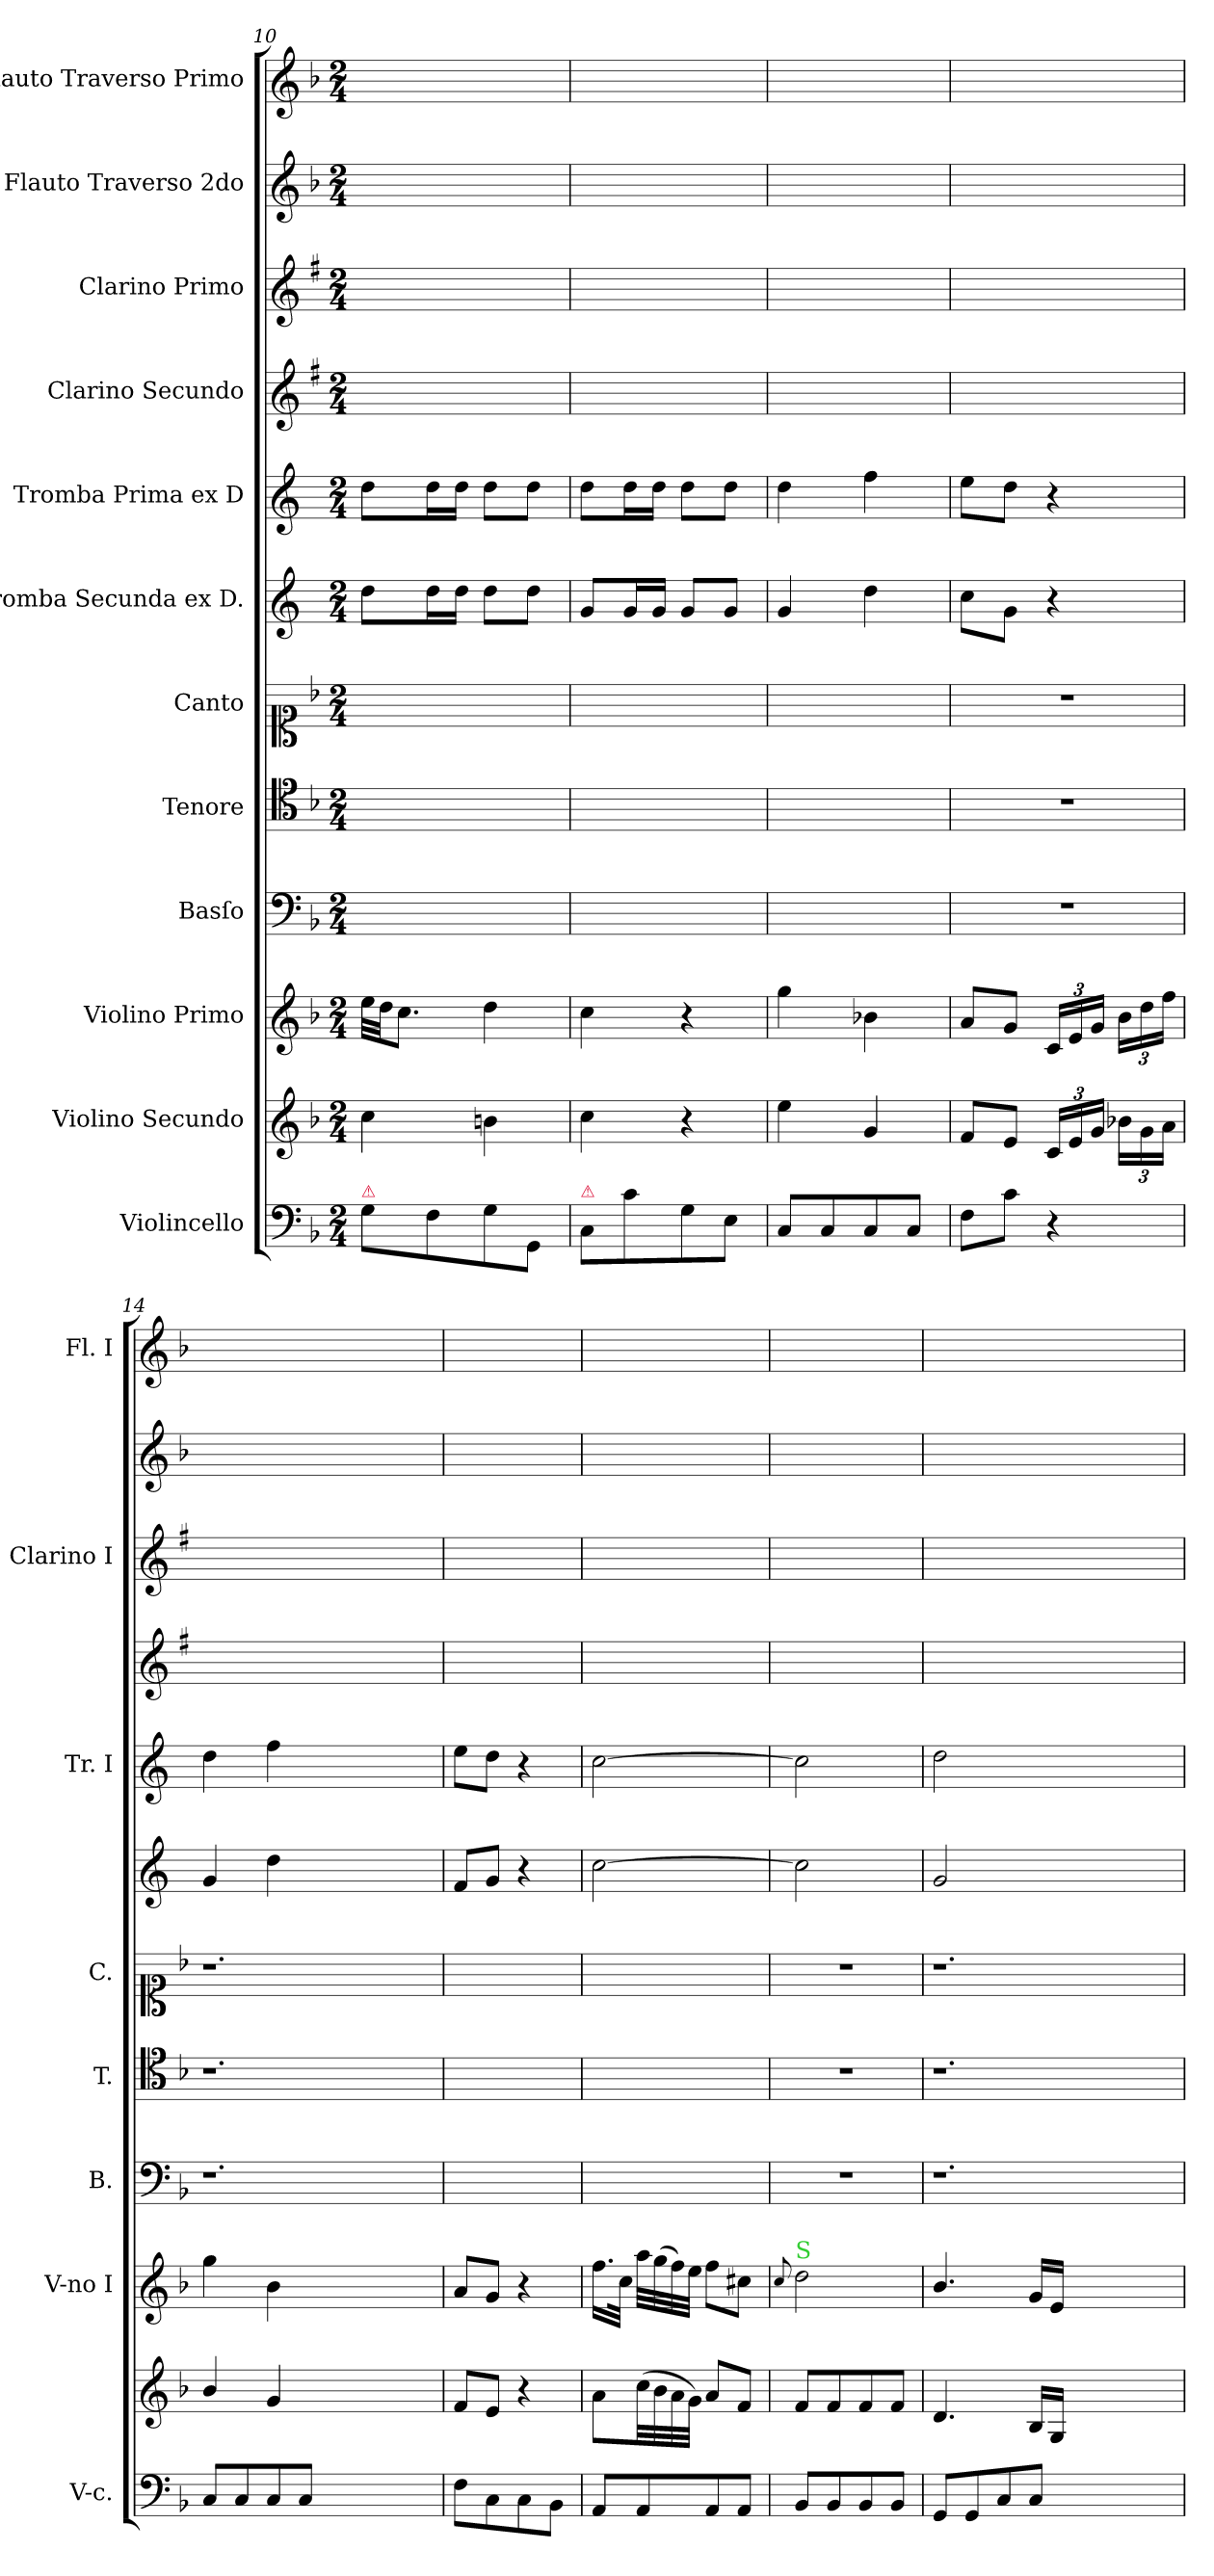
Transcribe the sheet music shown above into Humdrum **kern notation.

**kern	**kern	**kern	**kern	**kern	**kern	**kern	**kern	**kern	**kern	**kern	**kern
*part12	*part11	*part10	*part9	*part8	*part7	*part6	*part5	*part4	*part3	*part2	*part1
*staff12	*staff11	*staff10	*staff9	*staff8	*staff7	*staff6	*staff5	*staff4	*staff3	*staff2	*staff1
*I"Violincello	*I"Violino Secundo	*I"Violino Primo	*I"Basſo	*I"Tenore	*I"Canto	*I"Tromba Secunda ex D.	*I"Tromba Prima ex D	*I"Clarino Secundo	*I"Clarino Primo	*I"Flauto Traverso 2do	*I"Flauto Traverso Primo
*I'V-c.	*	*I'V-no I	*I'B.	*I'T.	*I'C.	*	*I'Tr. I	*	*I'Clarino I	*	*I'Fl. I
*clefF4	*clefG2	*clefG2	*clefF4	*clefC4	*clefC1	*clefG2	*clefG2	*clefG2	*clefG2	*clefG2	*clefG2
*	*	*	*	*	*	*ITrd4c7	*ITrd4c7	*ITrd1c2	*ITrd1c2	*	*
*k[b-]	*k[b-]	*k[b-]	*k[b-]	*k[b-]	*k[b-]	*k[b-]	*k[b-]	*k[b-]	*k[b-]	*k[b-]	*k[b-]
*M2/4	*M2/4	*M2/4	*M2/4	*M2/4	*M2/4	*M2/4	*M2/4	*M2/4	*M2/4	*M2/4	*M2/4
=10	=10	=10	=10	=10	=10	=10	=10	=10	=10	=10	=10
!LO:TX:a:color=crimson:t=⚠	!	!	!	!	!	!	!	!	!	!	!
8G\L	4cc\	32ee\LLL	2ryy	2ryy	2ryy	8g\L	8g\L	2ryy	2ryy	2ryy	2ryy
.	.	32dd\JJ	.	.	.	.	.	.	.	.	.
.	.	8.cc\J	.	.	.	.	.	.	.	.	.
8F\	.	.	.	.	.	16g\L	16g\L	.	.	.	.
.	.	.	.	.	.	16g\JJ	16g\JJ	.	.	.	.
8G\	4bn\	4dd\	.	.	.	8g\L	8g\L	.	.	.	.
8GG/J	.	.	.	.	.	8g\J	8g\J	.	.	.	.
=11	=11	=11	=11	=11	=11	=11	=11	=11	=11	=11	=11
!LO:TX:a:color=crimson:t=⚠	!	!	!	!	!	!	!	!	!	!	!
8C/L	4cc\	4cc\	2ryy	2ryy	2ryy	8c/L	8g\L	2ryy	2ryy	2ryy	2ryy
8c\	.	.	.	.	.	16c/L	16g\L	.	.	.	.
.	.	.	.	.	.	16c/JJ	16g\JJ	.	.	.	.
8G\	4r	4r	.	.	.	8c/L	8g\L	.	.	.	.
8E\J	.	.	.	.	.	8c/J	8g\J	.	.	.	.
=12	=12	=12	=12	=12	=12	=12	=12	=12	=12	=12	=12
8C/L	4ee\	4gg\	2ryy	2ryy	2ryy	4c/	4g\	2ryy	2ryy	2ryy	2ryy
8C/	.	.	.	.	.	.	.	.	.	.	.
8C/	4g/	4b-X\	.	.	.	4g\	4b-\	.	.	.	.
8C/J	.	.	.	.	.	.	.	.	.	.	.
=13	=13	=13	=13	=13	=13	=13	=13	=13	=13	=13	=13
8F\L	8f/L	8a/L	2r	2r	2r	8f\L	8a\L	2ryy	2ryy	2ryy	2ryy
8c\J	8e/J	8g/J	.	.	.	8c\J	8g\J	.	.	.	.
4r	24c/LL	24c/LL	.	.	.	4r	4r	.	.	.	.
.	24e/	24e/	.	.	.	.	.	.	.	.	.
.	24g/JJ	24g/JJ	.	.	.	.	.	.	.	.	.
.	24b-X\LL	24b-\LL	.	.	.	.	.	.	.	.	.
.	24g\	24dd\	.	.	.	.	.	.	.	.	.
.	24a\JJ	24ff\JJ	.	.	.	.	.	.	.	.	.
=14	=14	=14	=14	=14	=14	=14	=14	=14	=14	=14	=14
8C/L	4b-/	4gg\	1.r	1.r	1.r	4c/	4g\	2ryy	2ryy	2ryy	2ryy
8C/	.	.	.	.	.	.	.	.	.	.	.
8C/	4g/	4b-\	.	.	.	4g\	4b-\	.	.	.	.
8C/J	.	.	.	.	.	.	.	.	.	.	.
1ryy	1ryy	1ryy	.	.	.	1ryy	1ryy	1ryy	1ryy	1ryy	1ryy
=15	=15	=15	=15	=15	=15	=15	=15	=15	=15	=15	=15
8F\L	8f/L	8a/L	2ryy	2ryy	2ryy	8B-/L	8a\L	2ryy	2ryy	2ryy	2ryy
8C\	8e/J	8g/J	.	.	.	8c/J	8g\J	.	.	.	.
8C\	4r	4r	.	.	.	4r	4r	.	.	.	.
8BB-\J	.	.	.	.	.	.	.	.	.	.	.
=16	=16	=16	=16	=16	=16	=16	=16	=16	=16	=16	=16
8AA/L	8a\L	16.ff\LL	2ryy	2ryy	2ryy	[2f\	[2f\	2ryy	2ryy	2ryy	2ryy
.	.	32cc\JJk	.	.	.	.	.	.	.	.	.
8AA/	(32cc\LL	32aa\LLL	.	.	.	.	.	.	.	.	.
.	32b-\	(32gg\	.	.	.	.	.	.	.	.	.
.	32a\	32ff\)	.	.	.	.	.	.	.	.	.
.	32g\JJJ)	32ee\JJJ	.	.	.	.	.	.	.	.	.
8AA/	8a/L	8ff\L	.	.	.	.	.	.	.	.	.
8AA/J	8f/J	8cc#X\J	.	.	.	.	.	.	.	.	.
=17	=17	=17	=17	=17	=17	=17	=17	=17	=17	=17	=17
.	.	8qqcc/	.	.	.	.	.	.	.	.	.
!	!	!LO:TX:a:color=limegreen:t=S	!	!	!	!	!	!	!	!	!
8BB-/L	8f/L	2dd\	2r	2r	2r	2f\]	2f\]	2ryy	2ryy	2ryy	2ryy
8BB-/	8f/	.	.	.	.	.	.	.	.	.	.
8BB-/	8f/	.	.	.	.	.	.	.	.	.	.
8BB-/J	8f/J	.	.	.	.	.	.	.	.	.	.
=18	=18	=18	=18	=18	=18	=18	=18	=18	=18	=18	=18
8GG/L	4.d/	4.b-/	1.r	1.r	1.r	2c/	2g\	2ryy	2ryy	2ryy	2ryy
8GG/	.	.	.	.	.	.	.	.	.	.	.
8C/	.	.	.	.	.	.	.	.	.	.	.
8C/J	16B-/LL	16g/LL	.	.	.	.	.	.	.	.	.
.	16G/JJ	16e/JJ	.	.	.	.	.	.	.	.	.
1ryy	1ryy	1ryy	.	.	.	1ryy	1ryy	1ryy	1ryy	1ryy	1ryy
=	=	=	=	=	=	=	=	=	=	=	=
*-	*-	*-	*-	*-	*-	*-	*-	*-	*-	*-	*-
